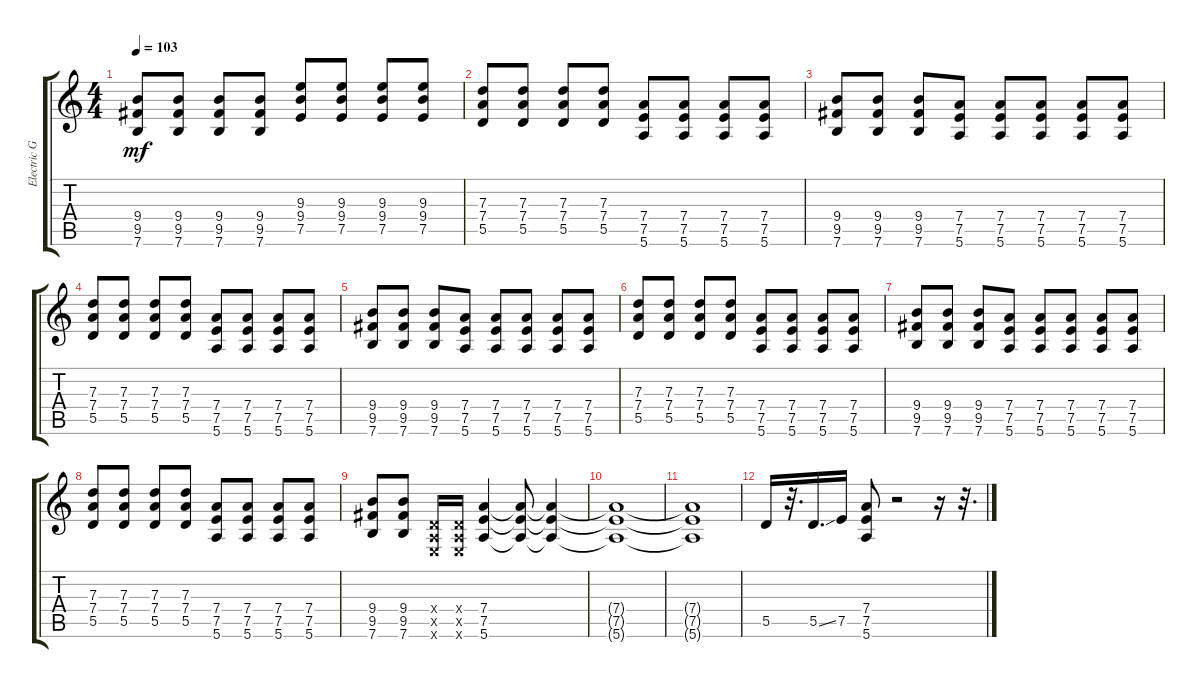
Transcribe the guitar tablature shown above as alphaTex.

\track ("Electric Guitar" "Electric G") {instrument overdrivenguitar}
\staff {score tabs}
\tuning (E4 B3 G3 D3 A2 E2) {hide}
\ts (4 4)
\tempo 103
\clef g2
\ks c
(9.4 9.5 7.6).8{dy mf} (9.4 9.5 7.6).8 (9.4 9.5 7.6).8 (9.4 9.5 7.6).8 (9.3 9.4 7.5).8 (9.3 9.4 7.5).8 (9.3 9.4 7.5).8 (9.3 9.4 7.5).8 |
(7.3 7.4 5.5).8 (7.3 7.4 5.5).8 (7.3 7.4 5.5).8 (7.3 7.4 5.5).8 (7.4 7.5 5.6).8 (7.4 7.5 5.6).8 (7.4 7.5 5.6).8 (7.4 7.5 5.6).8 |
(9.4 9.5 7.6).8 (9.4 9.5 7.6).8 (9.4 9.5 7.6).8 (7.4 7.5 5.6).8 (7.4 7.5 5.6).8 (7.4 7.5 5.6).8 (7.4 7.5 5.6).8 (7.4 7.5 5.6).8 |
(7.3 7.4 5.5).8 (7.3 7.4 5.5).8 (7.3 7.4 5.5).8 (7.3 7.4 5.5).8 (7.4 7.5 5.6).8 (7.4 7.5 5.6).8 (7.4 7.5 5.6).8 (7.4 7.5 5.6).8 |
(9.4 9.5 7.6).8 (9.4 9.5 7.6).8 (9.4 9.5 7.6).8 (7.4 7.5 5.6).8 (7.4 7.5 5.6).8 (7.4 7.5 5.6).8 (7.4 7.5 5.6).8 (7.4 7.5 5.6).8 |
(7.3 7.4 5.5).8 (7.3 7.4 5.5).8 (7.3 7.4 5.5).8 (7.3 7.4 5.5).8 (7.4 7.5 5.6).8 (7.4 7.5 5.6).8 (7.4 7.5 5.6).8 (7.4 7.5 5.6).8 |
(9.4 9.5 7.6).8 (9.4 9.5 7.6).8 (9.4 9.5 7.6).8 (7.4 7.5 5.6).8 (7.4 7.5 5.6).8 (7.4 7.5 5.6).8 (7.4 7.5 5.6).8 (7.4 7.5 5.6).8 |
(7.3 7.4 5.5).8 (7.3 7.4 5.5).8 (7.3 7.4 5.5).8 (7.3 7.4 5.5).8 (7.4 7.5 5.6).8 (7.4 7.5 5.6).8 (7.4 7.5 5.6).8 (7.4 7.5 5.6).8 |
(9.4 9.5 7.6).8 (9.4 9.5 7.6).8 (0.4{x} 0.5{x} 0.6{x}).16 (0.4{x} 0.5{x} 0.6{x}).16 (7.4 7.5 5.6).4 (7.4{t} 7.5{t} 5.6{t}).8 (7.4{t} 7.5{t} 5.6{t}).4 |
(7.4{t} 7.5{t} 5.6{t}).1 |
(7.4{t} 7.5{t} 5.6{t}).1 |
5.5.16 r.32{d} 5.5{ss}.16{d} 7.5.16 (7.4 7.5 5.6).8 r.2 r.16 r.32{d}
